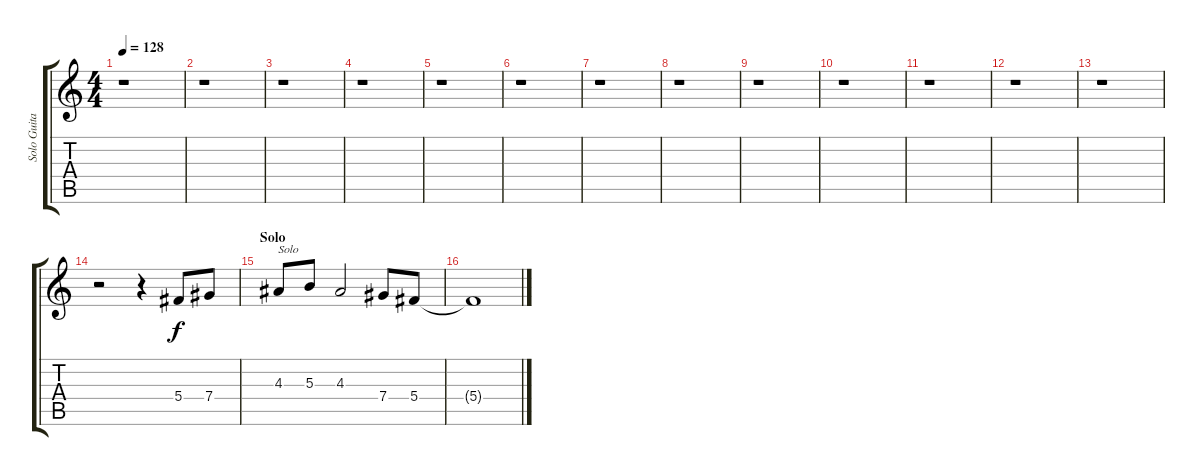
\track ("Solo Guitar" "Solo Guita") {instrument overdrivenguitar}
\staff {score tabs}
\tuning (Eb4 Bb3 Gb3 Db3 Ab2 Eb2) {hide}
\ts (4 4)
\tempo 128
\clef g2
\ks c
r.1{dy f} |
r.1 |
r.1 |
r.1 |
r.1 |
r.1 |
r.1 |
r.1 |
r.1 |
r.1 |
r.1 |
r.1 |
r.1 |
r.2 r.4 5.4.8 7.4.8 |
\section ("" "Solo")
4.3.8{txt "Solo"} 5.3.8 4.3.2 7.4.8 5.4.8 |
5.4{t}.1
